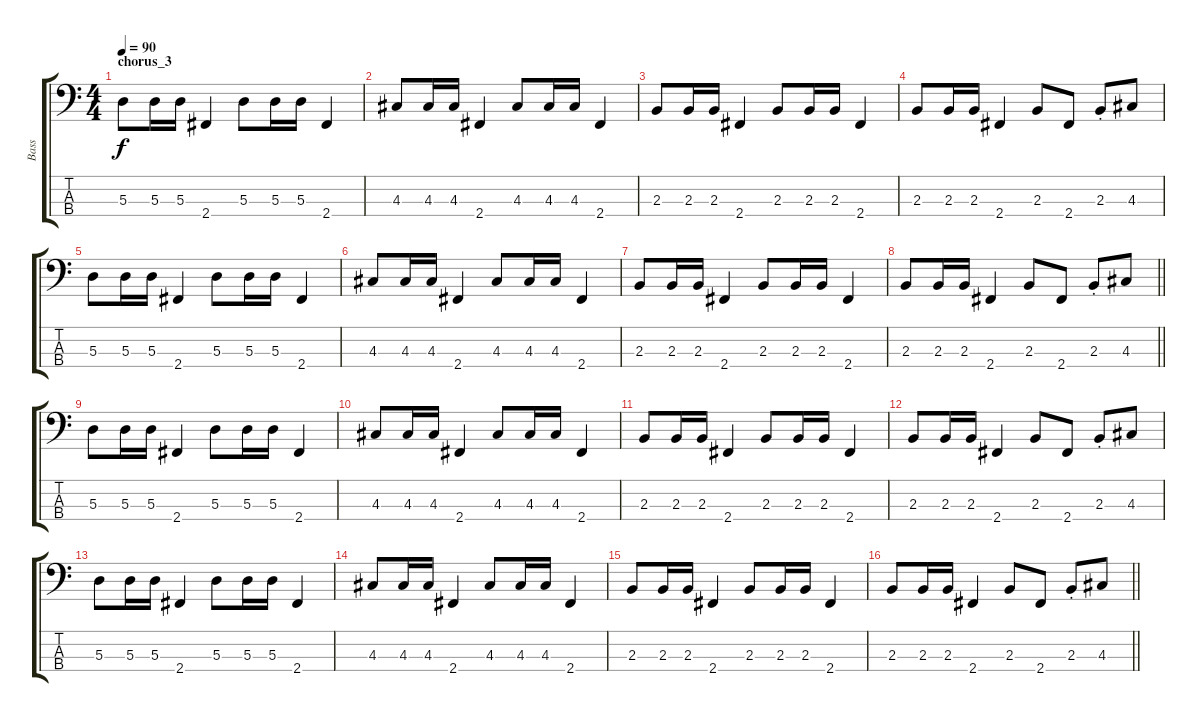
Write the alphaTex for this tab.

\track ("Bass" "Bass") {instrument electricbassfinger}
\staff {score tabs}
\tuning (G2 D2 A1 E1) {hide}
\ts (4 4)
\section ("" "chorus_3")
\tempo 90
\clef f4
\ks c
5.3.8{dy f} 5.3.16 5.3.16 2.4.4 5.3.8 5.3.16 5.3.16 2.4.4 |
4.3.8 4.3.16 4.3.16 2.4.4 4.3.8 4.3.16 4.3.16 2.4.4 |
2.3.8 2.3.16 2.3.16 2.4.4 2.3.8 2.3.16 2.3.16 2.4.4 |
2.3.8 2.3.16 2.3.16 2.4.4 2.3.8 2.4.8 2.3{st}.8 4.3.8 |
5.3.8 5.3.16 5.3.16 2.4.4 5.3.8 5.3.16 5.3.16 2.4.4 |
4.3.8 4.3.16 4.3.16 2.4.4 4.3.8 4.3.16 4.3.16 2.4.4 |
2.3.8 2.3.16 2.3.16 2.4.4 2.3.8 2.3.16 2.3.16 2.4.4 |
\barLineRight lightlight
2.3.8 2.3.16 2.3.16 2.4.4 2.3.8 2.4.8 2.3{st}.8 4.3.8 |
\section ("" "")
5.3.8 5.3.16 5.3.16 2.4.4 5.3.8 5.3.16 5.3.16 2.4.4 |
4.3.8 4.3.16 4.3.16 2.4.4 4.3.8 4.3.16 4.3.16 2.4.4 |
2.3.8 2.3.16 2.3.16 2.4.4 2.3.8 2.3.16 2.3.16 2.4.4 |
2.3.8 2.3.16 2.3.16 2.4.4 2.3.8 2.4.8 2.3{st}.8 4.3.8 |
5.3.8 5.3.16 5.3.16 2.4.4 5.3.8 5.3.16 5.3.16 2.4.4 |
4.3.8 4.3.16 4.3.16 2.4.4 4.3.8 4.3.16 4.3.16 2.4.4 |
2.3.8 2.3.16 2.3.16 2.4.4 2.3.8 2.3.16 2.3.16 2.4.4 |
\barLineRight lightlight
2.3.8 2.3.16 2.3.16 2.4.4 2.3.8 2.4.8 2.3{st}.8 4.3.8
